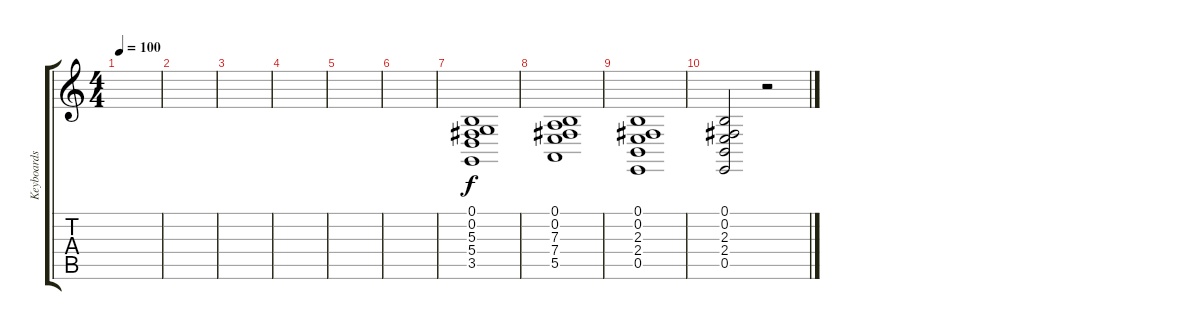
\track ("Keyboards" "Keyboards") {instrument stringensemble1}
\staff {score tabs}
\tuning (B3 Gb3 D3 A2 E2 B1) {hide}
\ts (4 4)
\tempo 100
\clef g2
\ks c
|
|
|
|
|
|
(0.1 0.2 5.3 5.4 3.5).1 |
(0.1 0.2 7.3 7.4 5.5).1 |
(0.1 0.2 2.3 2.4 0.5).1 |
(0.1 0.2 2.3 2.4 0.5).2 r.2
